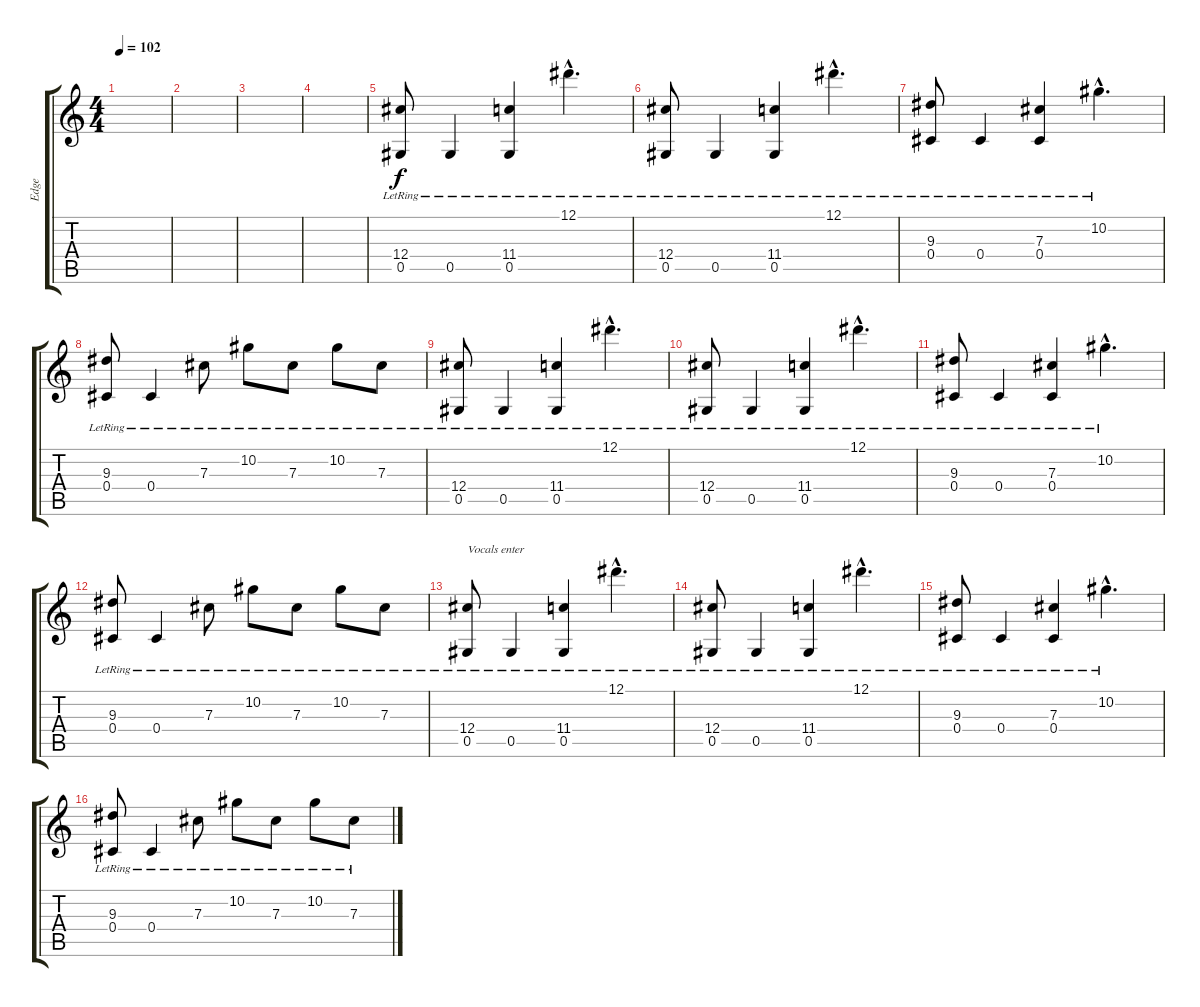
\track ("Edge" "Edge") {instrument electricguitarjazz}
\staff {score tabs}
\tuning (Eb4 Bb3 Gb3 Db3 Ab2 Eb2) {hide}
\ts (4 4)
\tempo 102
\clef g2
\ks c
|
|
|
|
(12.4{lr} 0.5{lr}).8 0.5{lr}.4 (11.4{lr} 0.5{lr}).4 12.1{hac lr}.4{d} |
(12.4{lr} 0.5{lr}).8 0.5{lr}.4 (11.4{lr} 0.5{lr}).4 12.1{hac lr}.4{d} |
(9.3{lr} 0.4{lr}).8 0.4{lr}.4 (7.3{lr} 0.4{lr}).4 10.2{hac lr}.4{d} |
(9.3{lr} 0.4{lr}).8 0.4{lr}.4 7.3{lr}.8 10.2{lr}.8 7.3{lr}.8 10.2{lr}.8 7.3{lr}.8 |
(12.4{lr} 0.5{lr}).8 0.5{lr}.4 (11.4{lr} 0.5{lr}).4 12.1{hac lr}.4{d} |
(12.4{lr} 0.5{lr}).8 0.5{lr}.4 (11.4{lr} 0.5{lr}).4 12.1{hac lr}.4{d} |
(9.3{lr} 0.4{lr}).8 0.4{lr}.4 (7.3{lr} 0.4{lr}).4 10.2{hac lr}.4{d} |
(9.3{lr} 0.4{lr}).8 0.4{lr}.4 7.3{lr}.8 10.2{lr}.8 7.3{lr}.8 10.2{lr}.8 7.3{lr}.8 |
(12.4{lr} 0.5{lr}).8{txt "Vocals enter"} 0.5{lr}.4 (11.4{lr} 0.5{lr}).4 12.1{hac lr}.4{d} |
(12.4{lr} 0.5{lr}).8 0.5{lr}.4 (11.4{lr} 0.5{lr}).4 12.1{hac lr}.4{d} |
(9.3{lr} 0.4{lr}).8 0.4{lr}.4 (7.3{lr} 0.4{lr}).4 10.2{hac lr}.4{d} |
(9.3{lr} 0.4{lr}).8 0.4{lr}.4 7.3{lr}.8 10.2{lr}.8 7.3{lr}.8 10.2{lr}.8 7.3{lr}.8
